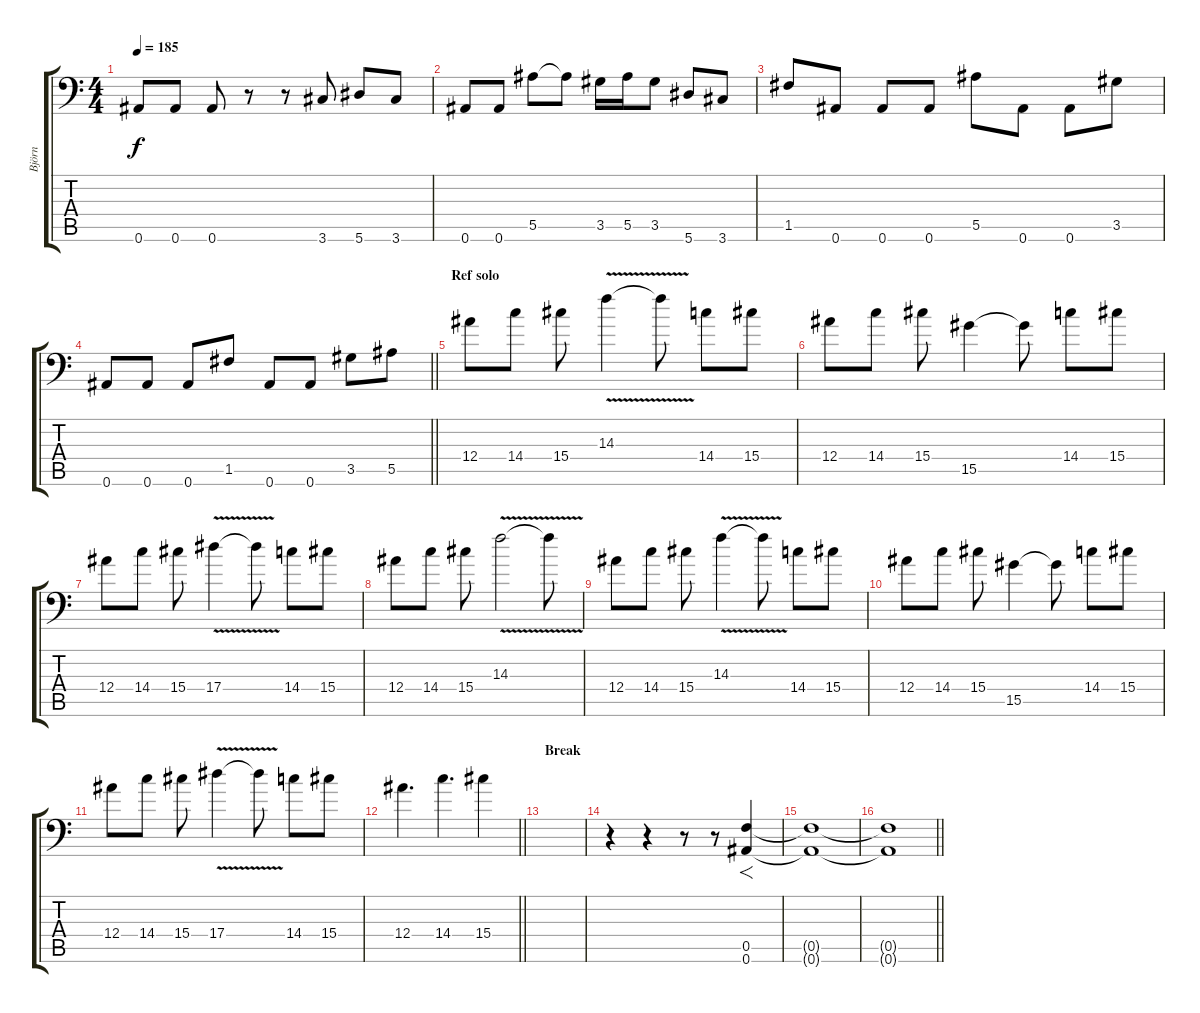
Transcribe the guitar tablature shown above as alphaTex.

\track ("Björn" "Björn") {instrument distortionguitar}
\staff {score tabs}
\tuning (C4 G3 Eb3 Bb2 F2 Bb1) {hide}
\ts (4 4)
\tempo 185
\clef f4
\ks c
0.6.8{dy f} 0.6.8 0.6.8 r.8 r.8 3.6.8 5.6.8 3.6.8 |
0.6.8 0.6.8 5.5.8 5.5{t}.8 3.5.16 5.5.16 3.5.8 5.6.8 3.6.8 |
1.5.8 0.6.8 0.6.8 0.6.8 5.5.8 0.6.8 0.6.8 3.5.8 |
\barLineRight lightlight
0.6.8 0.6.8 0.6.8 1.5.8 0.6.8 0.6.8 3.5.8 5.5.8 |
\section ("" "Ref solo")
12.4.8 14.4.8 15.4.8 14.3{v}.4 14.3{t}.8 14.4.8 15.4.8 |
12.4.8 14.4.8 15.4.8 15.5.4 15.5{t}.8 14.4.8 15.4.8 |
12.4.8 14.4.8 15.4.8 17.4{v}.4 17.4{t}.8 14.4.8 15.4.8 |
12.4.8 14.4.8 15.4.8 14.3{v}.2 14.3{t}.8 |
12.4.8 14.4.8 15.4.8 14.3{v}.4 14.3{t}.8 14.4.8 15.4.8 |
12.4.8 14.4.8 15.4.8 15.5.4 15.5{t}.8 14.4.8 15.4.8 |
12.4.8 14.4.8 15.4.8 17.4{v}.4 17.4{t}.8 14.4.8 15.4.8 |
\barLineRight lightlight
12.4.4{d} 14.4.4{d} 15.4.4 |
\section ("" "Break")
|
r.4 r.4 r.8 r.8 (0.5 0.6).4{f} |
(0.5{t} 0.6{t}).1 |
\barLineRight lightlight
(0.5{t} 0.6{t}).1
